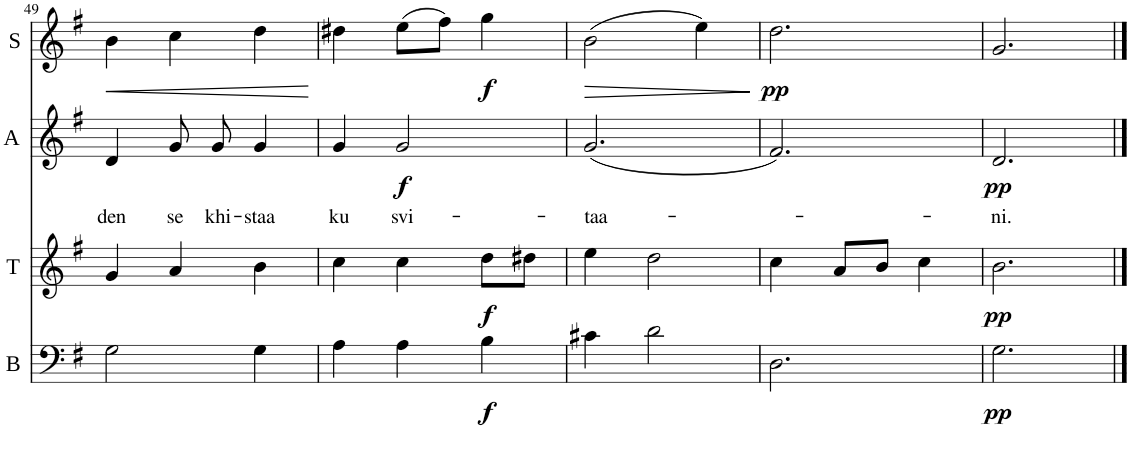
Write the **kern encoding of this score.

**kern	**dynam	**kern	**dynam	**kern	**text	**dynam	**kern	**dynam
*part4	*part4	*part3	*part3	*part2	*part2	*part2	*part1	*part1
*staff4	*staff4	*staff3	*staff3	*staff2	*staff2	*staff2	*staff1	*staff1
*I"Basse	*	*I"Tenor	*	*I"Alto	*	*	*I"Soprano	*
*I'B	*	*I'T	*	*I'A	*	*	*I'S	*
!!LO:PB:g=z
*clefF4	*	*clefG2	*	*clefG2	*	*	*clefG2	*
*k[f#]	*	*k[f#]	*	*k[f#]	*	*	*k[f#]	*
*M3/4	*	*M3/4	*	*M3/4	*	*	*M3/4	*
=49	=49	=49	=49	=49	=49	=49	=49	=49
!	!	!	!	!	!LO:LY:b	!	!	!LO:HP:b
2G\	.	4g/	.	4d/	den	.	4b\	<
!	!	!	!	!	!LO:LY:b	!	!	!
.	.	4a/	.	8g/L	se	.	4cc\	.
!	!	!	!	!	!LO:LY:b	!	!	!
.	.	.	.	8g/J	khi-	.	.	.
!	!	!	!	!	!LO:LY:b	!	!	!
4G\	.	4b\	.	4g/	-staa	.	4dd\	.
.	.	.	.	.	.	.	.	[
=50	=50	=50	=50	=50	=50	=50	=50	=50
!	!	!	!	!	!LO:LY:b	!	!	!
4A\	.	4cc\	.	4g/	ku	.	4dd#X\	.
!	!	!	!	!	!LO:LY:b	!LO:DY:b	!	!
4A\	.	4cc\	.	2g/	svi-	f	(8ee\L	.
.	.	.	.	.	.	.	8ff#\J)	.
!	!LO:DY:b	!	!LO:DY:b	!	!	!	!	!LO:DY:b
4B\	f	8dd\L	f	.	.	.	4gg\	f
.	.	8dd#X\J	.	.	.	.	.	.
=51	=51	=51	=51	=51	=51	=51	=51	=51
!	!	!	!	!	!LO:LY:b	!	!	!LO:HP:b
4c#X\	.	4ee\	.	(2.g/	-taa-	.	(2b\	>
2d\	.	2dd\	.	.	.	.	.	.
.	.	.	.	.	.	.	4ee\)	.
.	.	.	.	.	.	.	.	]
=52	=52	=52	=52	=52	=52	=52	=52	=52
!	!	!	!	!	!	!	!	!LO:DY:b
2.D\	.	4cc\	.	2.f#/)	.	.	2.dd\	pp
.	.	8a/L	.	.	.	.	.	.
.	.	8b/J	.	.	.	.	.	.
.	.	4cc\	.	.	.	.	.	.
=53	=53	=53	=53	=53	=53	=53	=53	=53
!	!LO:DY:b	!	!LO:DY:b	!	!LO:LY:b	!LO:DY:b	!	!
2.G\	pp	2.b\	pp	2.d/	-ni.	pp	2.g/	.
==	==	==	==	==	==	==	==	==
*-	*-	*-	*-	*-	*-	*-	*-	*-
